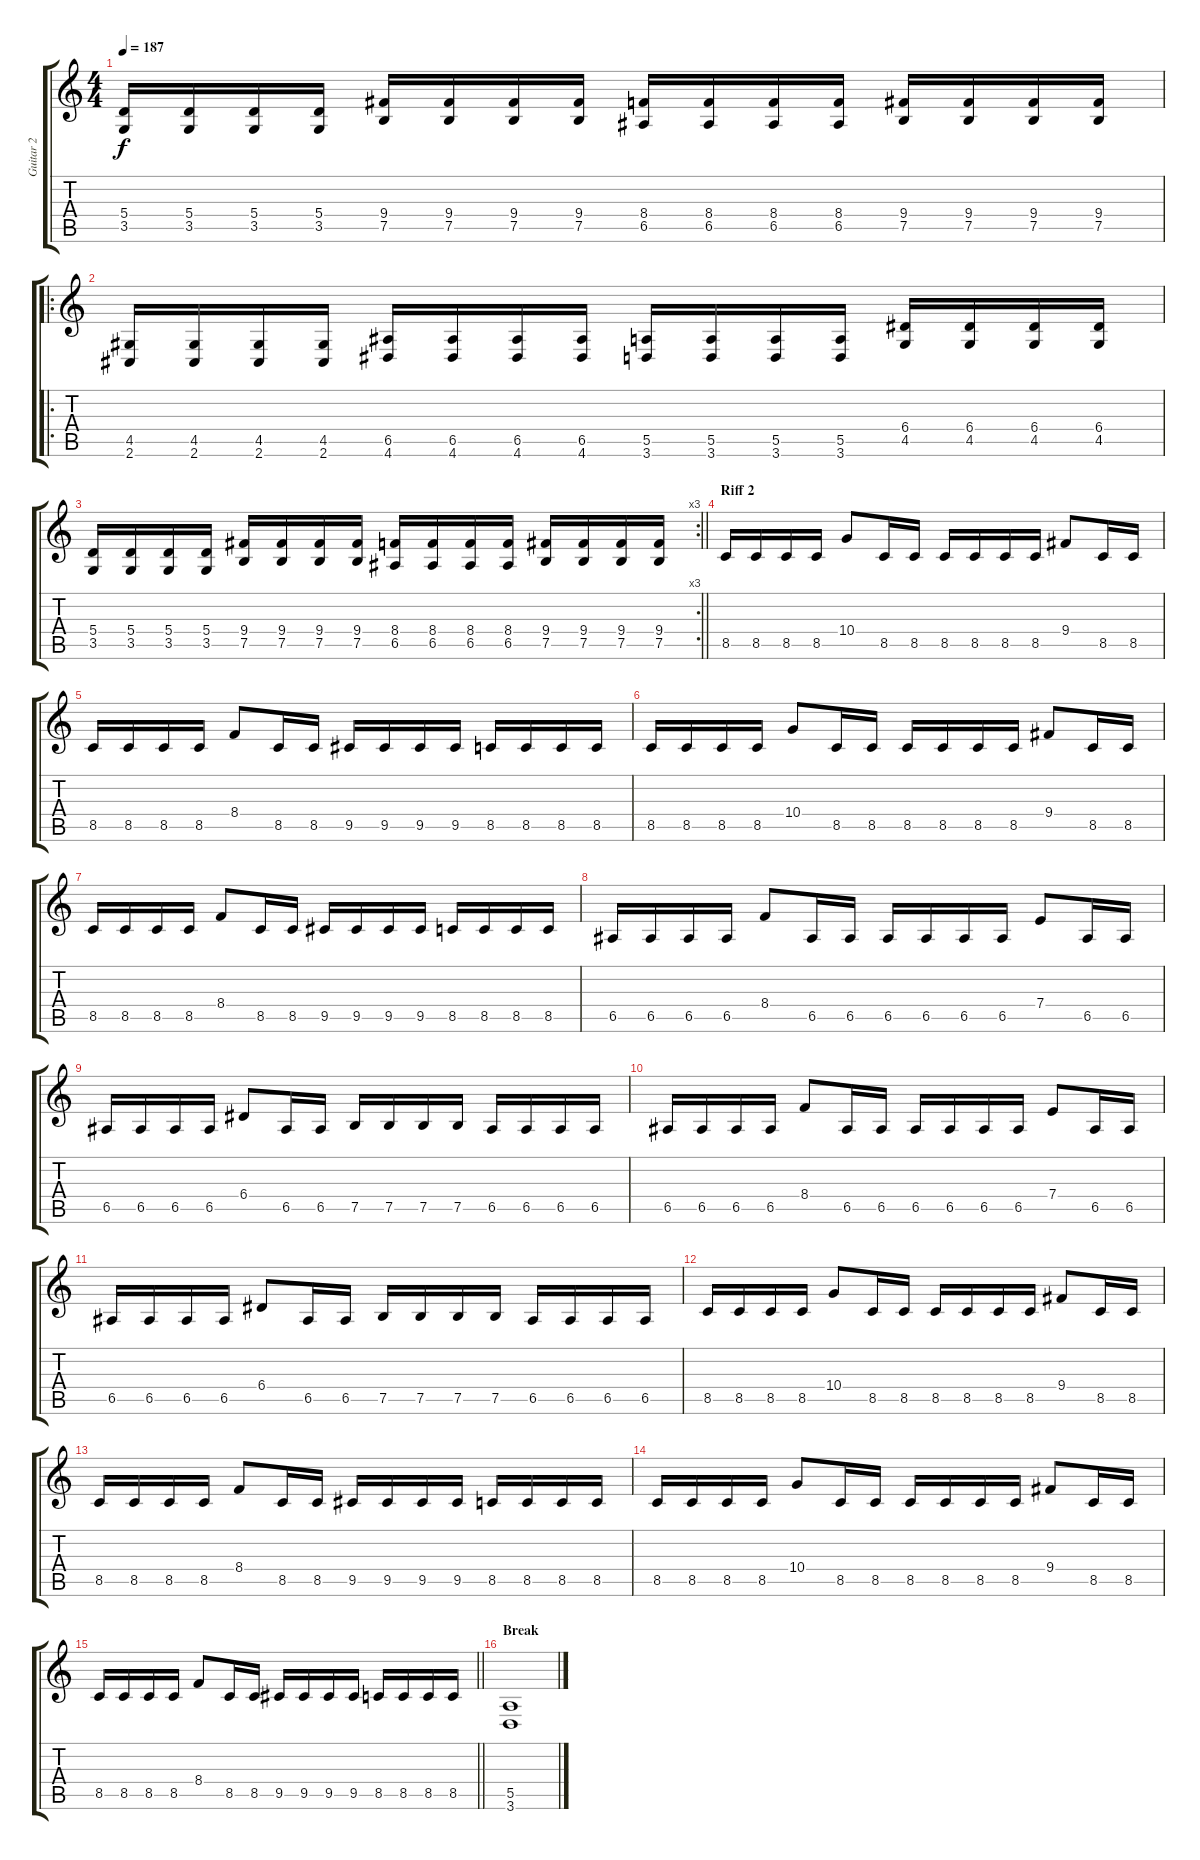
\track ("Guitar 2" "Guitar 2") {instrument overdrivenguitar}
\staff {score tabs}
\tuning (B3 Gb3 D3 A2 E2 B1) {hide}
\ts (4 4)
\tempo 187
\clef g2
\ks c
(5.4 3.5).16{dy f} (5.4 3.5).16 (5.4 3.5).16 (5.4 3.5).16 (9.4 7.5).16 (9.4 7.5).16 (9.4 7.5).16 (9.4 7.5).16 (8.4 6.5).16 (8.4 6.5).16 (8.4 6.5).16 (8.4 6.5).16 (9.4 7.5).16 (9.4 7.5).16 (9.4 7.5).16 (9.4 7.5).16 |
\ro
(4.5 2.6).16 (4.5 2.6).16 (4.5 2.6).16 (4.5 2.6).16 (6.5 4.6).16 (6.5 4.6).16 (6.5 4.6).16 (6.5 4.6).16 (5.5 3.6).16 (5.5 3.6).16 (5.5 3.6).16 (5.5 3.6).16 (6.4 4.5).16 (6.4 4.5).16 (6.4 4.5).16 (6.4 4.5).16 |
\rc 3
\barLineRight lightlight
(5.4 3.5).16 (5.4 3.5).16 (5.4 3.5).16 (5.4 3.5).16 (9.4 7.5).16 (9.4 7.5).16 (9.4 7.5).16 (9.4 7.5).16 (8.4 6.5).16 (8.4 6.5).16 (8.4 6.5).16 (8.4 6.5).16 (9.4 7.5).16 (9.4 7.5).16 (9.4 7.5).16 (9.4 7.5).16 |
\section ("" "Riff 2")
8.5.16 8.5.16 8.5.16 8.5.16 10.4.8 8.5.16 8.5.16 8.5.16 8.5.16 8.5.16 8.5.16 9.4.8 8.5.16 8.5.16 |
8.5.16 8.5.16 8.5.16 8.5.16 8.4.8 8.5.16 8.5.16 9.5.16 9.5.16 9.5.16 9.5.16 8.5.16 8.5.16 8.5.16 8.5.16 |
8.5.16 8.5.16 8.5.16 8.5.16 10.4.8 8.5.16 8.5.16 8.5.16 8.5.16 8.5.16 8.5.16 9.4.8 8.5.16 8.5.16 |
8.5.16 8.5.16 8.5.16 8.5.16 8.4.8 8.5.16 8.5.16 9.5.16 9.5.16 9.5.16 9.5.16 8.5.16 8.5.16 8.5.16 8.5.16 |
6.5.16 6.5.16 6.5.16 6.5.16 8.4.8 6.5.16 6.5.16 6.5.16 6.5.16 6.5.16 6.5.16 7.4.8 6.5.16 6.5.16 |
6.5.16 6.5.16 6.5.16 6.5.16 6.4.8 6.5.16 6.5.16 7.5.16 7.5.16 7.5.16 7.5.16 6.5.16 6.5.16 6.5.16 6.5.16 |
6.5.16 6.5.16 6.5.16 6.5.16 8.4.8 6.5.16 6.5.16 6.5.16 6.5.16 6.5.16 6.5.16 7.4.8 6.5.16 6.5.16 |
6.5.16 6.5.16 6.5.16 6.5.16 6.4.8 6.5.16 6.5.16 7.5.16 7.5.16 7.5.16 7.5.16 6.5.16 6.5.16 6.5.16 6.5.16 |
8.5.16 8.5.16 8.5.16 8.5.16 10.4.8 8.5.16 8.5.16 8.5.16 8.5.16 8.5.16 8.5.16 9.4.8 8.5.16 8.5.16 |
8.5.16 8.5.16 8.5.16 8.5.16 8.4.8 8.5.16 8.5.16 9.5.16 9.5.16 9.5.16 9.5.16 8.5.16 8.5.16 8.5.16 8.5.16 |
8.5.16 8.5.16 8.5.16 8.5.16 10.4.8 8.5.16 8.5.16 8.5.16 8.5.16 8.5.16 8.5.16 9.4.8 8.5.16 8.5.16 |
\barLineRight lightlight
8.5.16 8.5.16 8.5.16 8.5.16 8.4.8 8.5.16 8.5.16 9.5.16 9.5.16 9.5.16 9.5.16 8.5.16 8.5.16 8.5.16 8.5.16 |
\section ("" "Break")
(5.5 3.6).1
